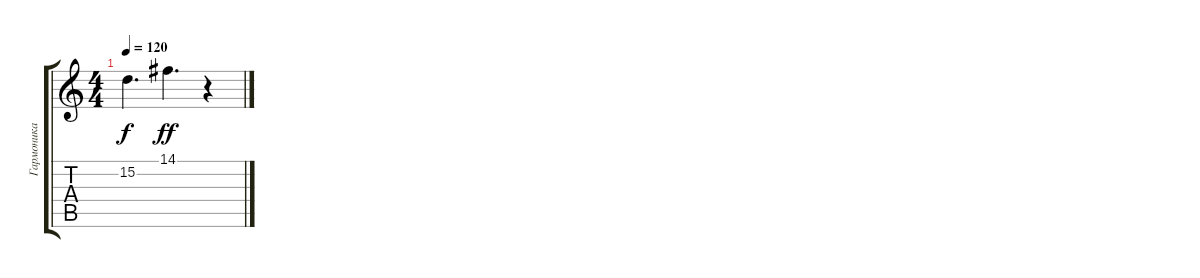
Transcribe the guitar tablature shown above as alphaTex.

\track ("Гармоника" "Гармоника") {instrument harmonica}
\staff {score tabs}
\tuning (E4 B3 G3 D3 A2 E2) {hide}
\ts (4 4)
\tempo 120
\clef g2
\ks c
15.2{t}.4{d dy f} 14.1.4{d dy ff} r.4
